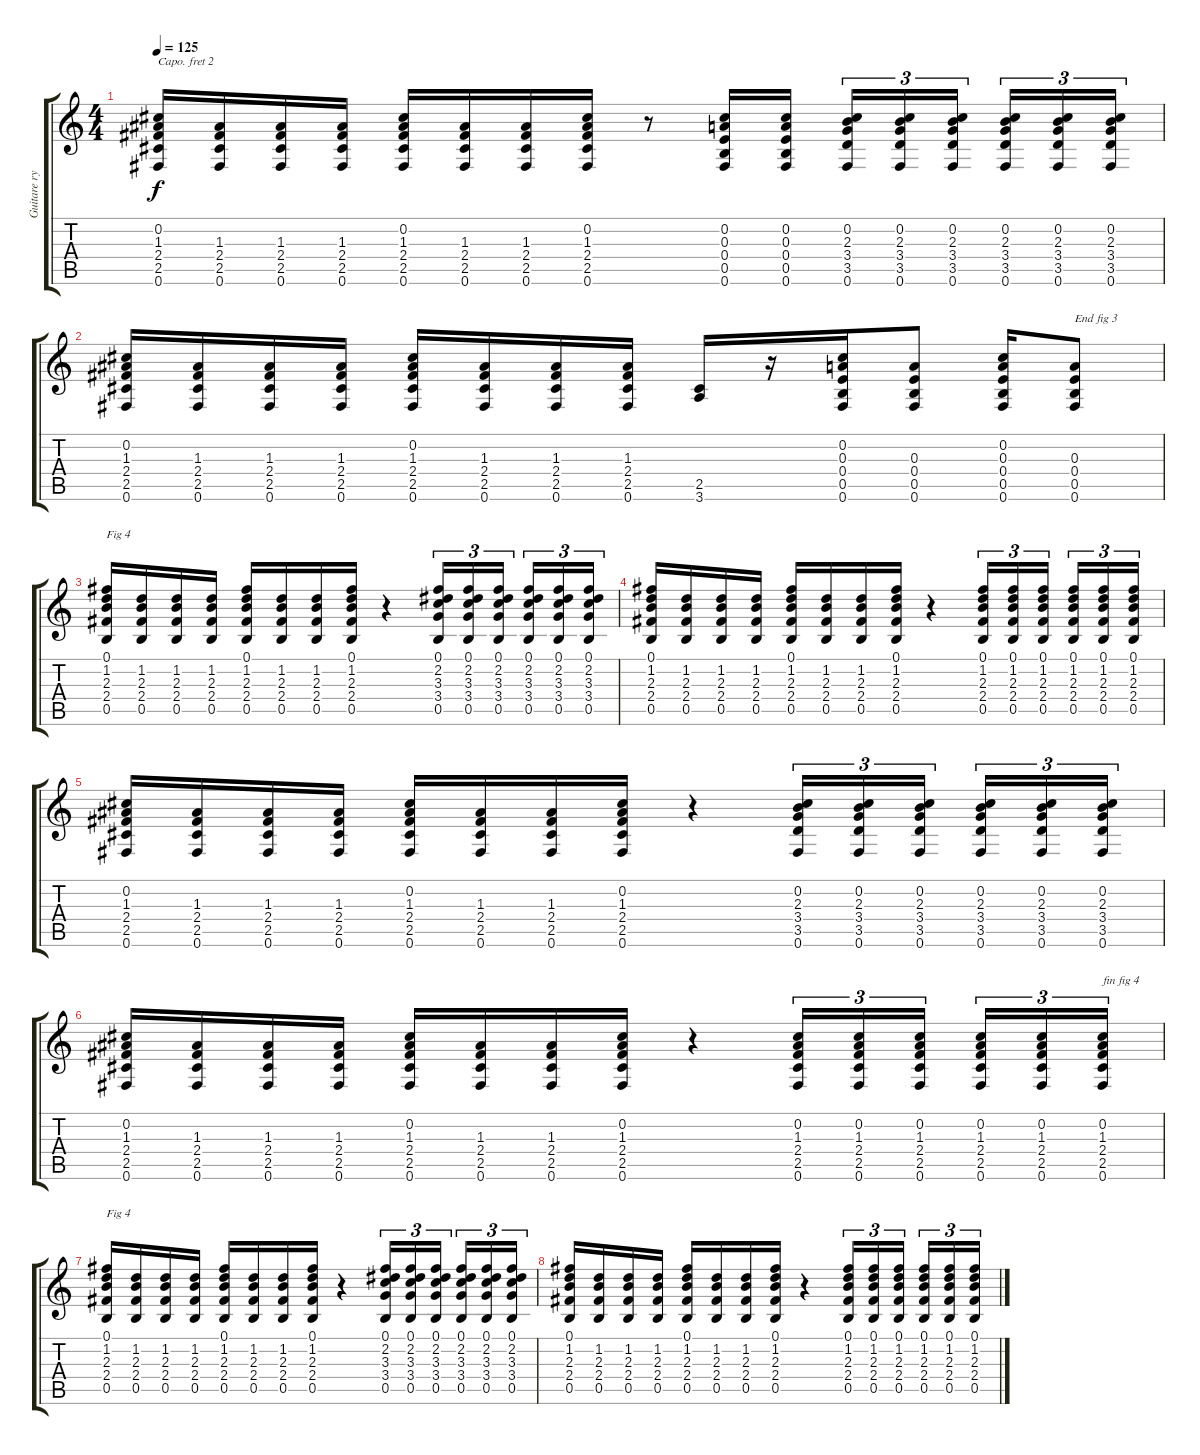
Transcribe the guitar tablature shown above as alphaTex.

\track ("Guitare ryth2 Robert Capo2" "Guitare ry") {instrument acousticguitarsteel}
\staff {score tabs}
\capo 2
\tuning (E4 B3 G3 D3 A2 E2) {hide}
\ts (4 4)
\tempo 125
\clef g2
\ks c
(0.2 1.3 2.4 2.5 0.6).16{dy f} (1.3 2.4 2.5 0.6).16 (1.3 2.4 2.5 0.6).16 (1.3 2.4 2.5 0.6).16 (0.2 1.3 2.4 2.5 0.6).16 (1.3 2.4 2.5 0.6).16 (1.3 2.4 2.5 0.6).16 (0.2 1.3 2.4 2.5 0.6).16 r.8 (0.2 0.3 0.4 0.5 0.6).16 (0.2 0.3 0.4 0.5 0.6).16 (0.2 2.3 3.4 3.5 0.6).16{tu (3 2)} (0.2 2.3 3.4 3.5 0.6).16{tu (3 2)} (0.2 2.3 3.4 3.5 0.6).16{tu (3 2)} (0.2 2.3 3.4 3.5 0.6).16{tu (3 2)} (0.2 2.3 3.4 3.5 0.6).16{tu (3 2)} (0.2 2.3 3.4 3.5 0.6).16{tu (3 2)} |
(0.2 1.3 2.4 2.5 0.6).16 (1.3 2.4 2.5 0.6).16 (1.3 2.4 2.5 0.6).16 (1.3 2.4 2.5 0.6).16 (0.2 1.3 2.4 2.5 0.6).16 (1.3 2.4 2.5 0.6).16 (1.3 2.4 2.5 0.6).16 (1.3 2.4 2.5 0.6).16 (2.5 3.6).16 r.16 (0.2 0.3 0.4 0.5 0.6).16 (0.3 0.4 0.5 0.6).8 (0.2 0.3 0.4 0.5 0.6).16 (0.3 0.4 0.5 0.6).8{txt "End fig 3"} |
(0.1 1.2 2.3 2.4 0.5).16{txt "Fig 4"} (1.2 2.3 2.4 0.5).16 (1.2 2.3 2.4 0.5).16 (1.2 2.3 2.4 0.5).16 (0.1 1.2 2.3 2.4 0.5).16 (1.2 2.3 2.4 0.5).16 (1.2 2.3 2.4 0.5).16 (0.1 1.2 2.3 2.4 0.5).16 r.4 (0.1 2.2 3.3 3.4 0.5).16{tu (3 2)} (0.1 2.2 3.3 3.4 0.5).16{tu (3 2)} (0.1 2.2 3.3 3.4 0.5).16{tu (3 2)} (0.1 2.2 3.3 3.4 0.5).16{tu (3 2)} (0.1 2.2 3.3 3.4 0.5).16{tu (3 2)} (0.1 2.2 3.3 3.4 0.5).16{tu (3 2)} |
(0.1 1.2 2.3 2.4 0.5).16 (1.2 2.3 2.4 0.5).16 (1.2 2.3 2.4 0.5).16 (1.2 2.3 2.4 0.5).16 (0.1 1.2 2.3 2.4 0.5).16 (1.2 2.3 2.4 0.5).16 (1.2 2.3 2.4 0.5).16 (0.1 1.2 2.3 2.4 0.5).16 r.4 (0.1 1.2 2.3 2.4 0.5).16{tu (3 2)} (0.1 1.2 2.3 2.4 0.5).16{tu (3 2)} (0.1 1.2 2.3 2.4 0.5).16{tu (3 2)} (0.1 1.2 2.3 2.4 0.5).16{tu (3 2)} (0.1 1.2 2.3 2.4 0.5).16{tu (3 2)} (0.1 1.2 2.3 2.4 0.5).16{tu (3 2)} |
(0.2 1.3 2.4 2.5 0.6).16 (1.3 2.4 2.5 0.6).16 (1.3 2.4 2.5 0.6).16 (1.3 2.4 2.5 0.6).16 (0.2 1.3 2.4 2.5 0.6).16 (1.3 2.4 2.5 0.6).16 (1.3 2.4 2.5 0.6).16 (0.2 1.3 2.4 2.5 0.6).16 r.4 (0.2 2.3 3.4 3.5 0.6).16{tu (3 2)} (0.2 2.3 3.4 3.5 0.6).16{tu (3 2)} (0.2 2.3 3.4 3.5 0.6).16{tu (3 2)} (0.2 2.3 3.4 3.5 0.6).16{tu (3 2)} (0.2 2.3 3.4 3.5 0.6).16{tu (3 2)} (0.2 2.3 3.4 3.5 0.6).16{tu (3 2)} |
(0.2 1.3 2.4 2.5 0.6).16 (1.3 2.4 2.5 0.6).16 (1.3 2.4 2.5 0.6).16 (1.3 2.4 2.5 0.6).16 (0.2 1.3 2.4 2.5 0.6).16 (1.3 2.4 2.5 0.6).16 (1.3 2.4 2.5 0.6).16 (0.2 1.3 2.4 2.5 0.6).16 r.4 (0.2 1.3 2.4 2.5 0.6).16{tu (3 2)} (0.2 1.3 2.4 2.5 0.6).16{tu (3 2)} (0.2 1.3 2.4 2.5 0.6).16{tu (3 2)} (0.2 1.3 2.4 2.5 0.6).16{tu (3 2)} (0.2 1.3 2.4 2.5 0.6).16{tu (3 2)} (0.2 1.3 2.4 2.5 0.6).16{tu (3 2) txt "fin fig 4"} |
(0.1 1.2 2.3 2.4 0.5).16{txt "Fig 4"} (1.2 2.3 2.4 0.5).16 (1.2 2.3 2.4 0.5).16 (1.2 2.3 2.4 0.5).16 (0.1 1.2 2.3 2.4 0.5).16 (1.2 2.3 2.4 0.5).16 (1.2 2.3 2.4 0.5).16 (0.1 1.2 2.3 2.4 0.5).16 r.4 (0.1 2.2 3.3 3.4 0.5).16{tu (3 2)} (0.1 2.2 3.3 3.4 0.5).16{tu (3 2)} (0.1 2.2 3.3 3.4 0.5).16{tu (3 2)} (0.1 2.2 3.3 3.4 0.5).16{tu (3 2)} (0.1 2.2 3.3 3.4 0.5).16{tu (3 2)} (0.1 2.2 3.3 3.4 0.5).16{tu (3 2)} |
(0.1 1.2 2.3 2.4 0.5).16 (1.2 2.3 2.4 0.5).16 (1.2 2.3 2.4 0.5).16 (1.2 2.3 2.4 0.5).16 (0.1 1.2 2.3 2.4 0.5).16 (1.2 2.3 2.4 0.5).16 (1.2 2.3 2.4 0.5).16 (0.1 1.2 2.3 2.4 0.5).16 r.4 (0.1 1.2 2.3 2.4 0.5).16{tu (3 2)} (0.1 1.2 2.3 2.4 0.5).16{tu (3 2)} (0.1 1.2 2.3 2.4 0.5).16{tu (3 2)} (0.1 1.2 2.3 2.4 0.5).16{tu (3 2)} (0.1 1.2 2.3 2.4 0.5).16{tu (3 2)} (0.1 1.2 2.3 2.4 0.5).16{tu (3 2)}
